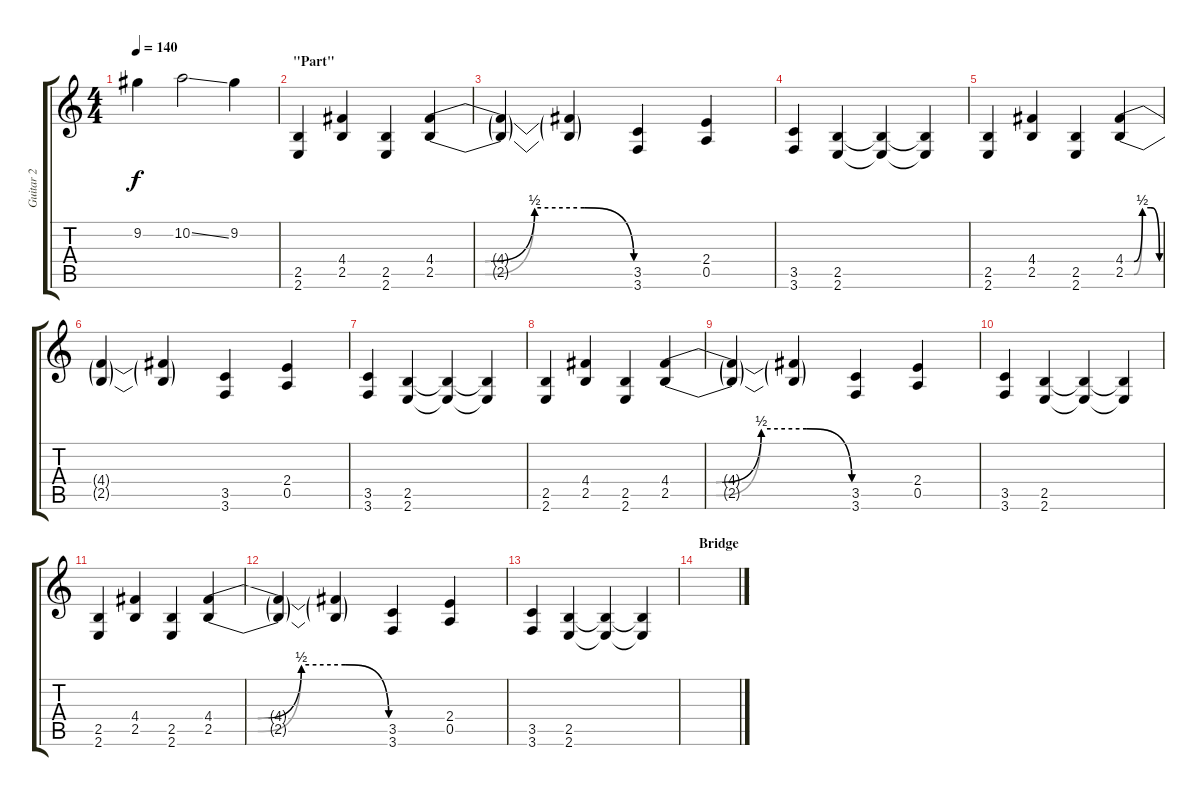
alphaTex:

\track ("Guitar 2" "Guitar 2") {instrument distortionguitar}
\staff {score tabs}
\tuning (E4 B3 G3 D3 A2 D2) {hide}
\ts (4 4)
\tempo 140
\clef g2
\ks c
9.2{t}.4{dy f} 10.2{ss}.2 9.2.4 |
\section ("" "\"Part\"")
(2.5 2.6).4{volume 9 instrument overdrivenguitar} (4.4 2.5).4 (2.5 2.6).4 (4.4{be (custom 0 0 15 0 30 2 45 2 60 0)} 2.5{be (custom 0 0 15 0 30 2 45 2 60 0)}).4 |
(4.4{t} 2.5{t}).4 (4.4{t} 2.5{t}).4 (3.5 3.6).4 (2.4 0.5).4 |
(3.5 3.6).4 (2.5 2.6).4 (2.5{t} 2.6{t}).4 (2.5{t} 2.6{t}).4 |
(2.5 2.6).4{volume 9 instrument overdrivenguitar} (4.4 2.5).4 (2.5 2.6).4 (4.4{be (custom 0 0 15 0 30 2 45 2 60 0)} 2.5{be (custom 0 0 15 0 30 2 45 2 60 0)}).4 |
(4.4{t} 2.5{t}).4 (4.4{t} 2.5{t}).4 (3.5 3.6).4 (2.4 0.5).4 |
(3.5 3.6).4 (2.5 2.6).4 (2.5{t} 2.6{t}).4 (2.5{t} 2.6{t}).4 |
(2.5 2.6).4{volume 9 instrument overdrivenguitar} (4.4 2.5).4 (2.5 2.6).4 (4.4{be (custom 0 0 15 0 30 2 45 2 60 0)} 2.5{be (custom 0 0 15 0 30 2 45 2 60 0)}).4 |
(4.4{t} 2.5{t}).4 (4.4{t} 2.5{t}).4 (3.5 3.6).4 (2.4 0.5).4 |
(3.5 3.6).4 (2.5 2.6).4 (2.5{t} 2.6{t}).4 (2.5{t} 2.6{t}).4 |
(2.5 2.6).4{volume 9 instrument overdrivenguitar} (4.4 2.5).4 (2.5 2.6).4 (4.4{be (custom 0 0 15 0 30 2 45 2 60 0)} 2.5{be (custom 0 0 15 0 30 2 45 2 60 0)}).4 |
(4.4{t} 2.5{t}).4 (4.4{t} 2.5{t}).4 (3.5 3.6).4 (2.4 0.5).4 |
(3.5 3.6).4 (2.5 2.6).4 (2.5{t} 2.6{t}).4 (2.5{t} 2.6{t}).4 |
\section ("" "Bridge")
